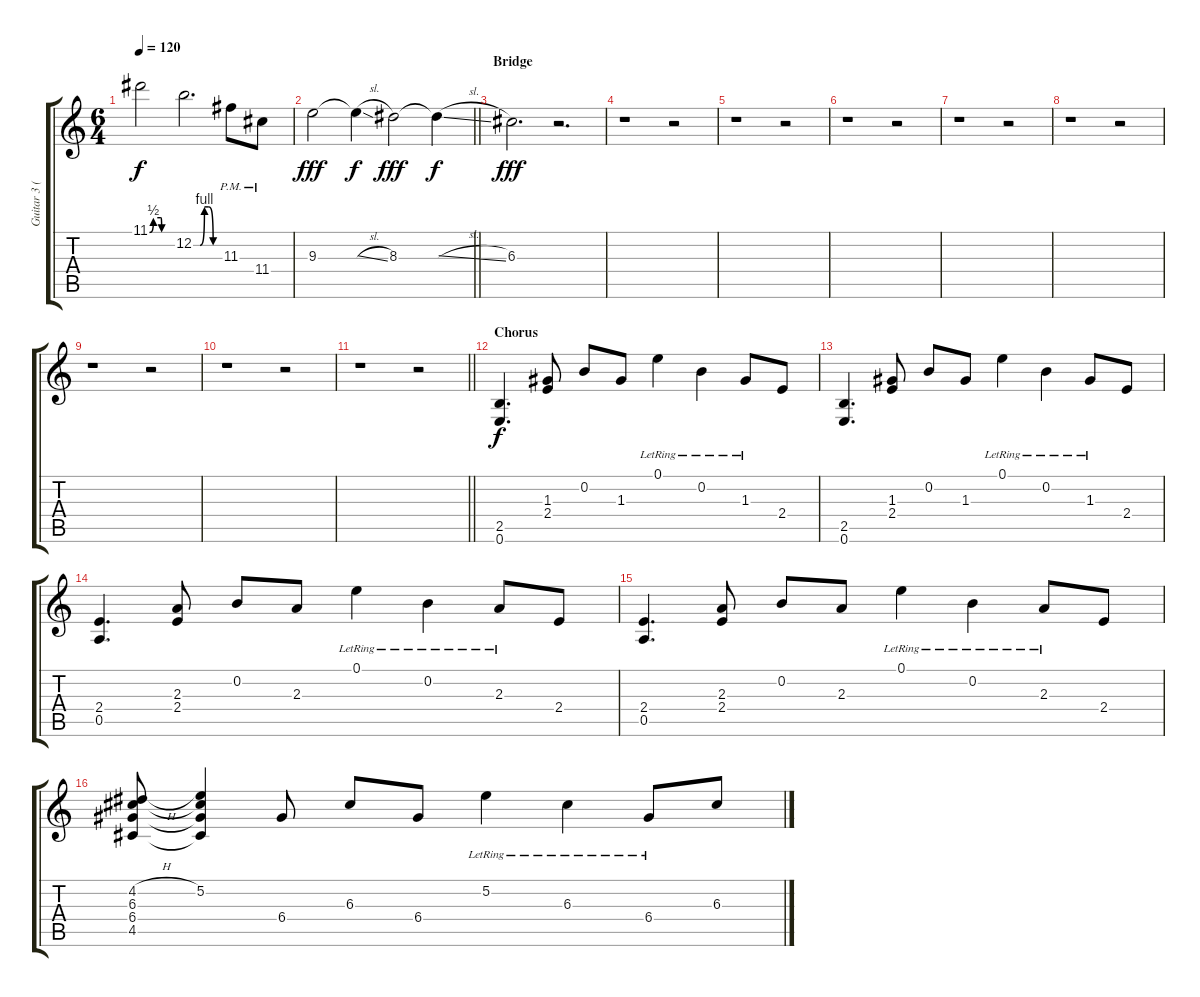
\track ("Guitar 3 (Solo)" "Guitar 3 (") {instrument distortionguitar}
\staff {score tabs}
\tuning (E4 B3 G3 D3 A2 E2) {hide}
\ts (6 4)
\tempo 120
\clef g2
\ks c
11.1{be (custom 0 0 10 2 30 2 32 0 60 0)}.2{dy f} 12.2{be (custom 0 0 15 0 25 4 35 4 45 0 60 0)}.2{d} 11.3{pm}.8 11.4{pm}.8 |
\barLineRight lightlight
9.3.2{dy fff} 9.3{sl t}.4{dy f} 8.3.2{dy fff} 8.3{sl t}.4{dy f} |
\section ("" "Bridge")
6.3.2{d dy fff} r.2{d} |
r.1 r.2 |
r.1 r.2 |
r.1 r.2 |
r.1 r.2 |
r.1 r.2 |
r.1 r.2 |
r.1 r.2 |
\barLineRight lightlight
r.1 r.2 |
\section ("" "Chorus")
(2.5 0.6).4{d dy f volume 12} (1.3 2.4).8 0.2.8 1.3.8 0.1{lr}.4 0.2{lr}.4 1.3{lr}.8 2.4.8 |
(2.5 0.6).4{d} (1.3 2.4).8 0.2.8 1.3.8 0.1{lr}.4 0.2{lr}.4 1.3{lr}.8 2.4.8 |
(2.4 0.5).4{d} (2.3 2.4).8 0.2.8 2.3.8 0.1{lr}.4 0.2{lr}.4 2.3{lr}.8 2.4.8 |
(2.4 0.5).4{d} (2.3 2.4).8 0.2.8 2.3.8 0.1{lr}.4 0.2{lr}.4 2.3{lr}.8 2.4.8 |
(4.2{h} 6.3 6.4 4.5).8 (5.2 6.3{t} 6.4{t} 4.5{t}).4 6.4.8 6.3.8 6.4.8 5.2{lr}.4 6.3{lr}.4 6.4{lr}.8 6.3.8
